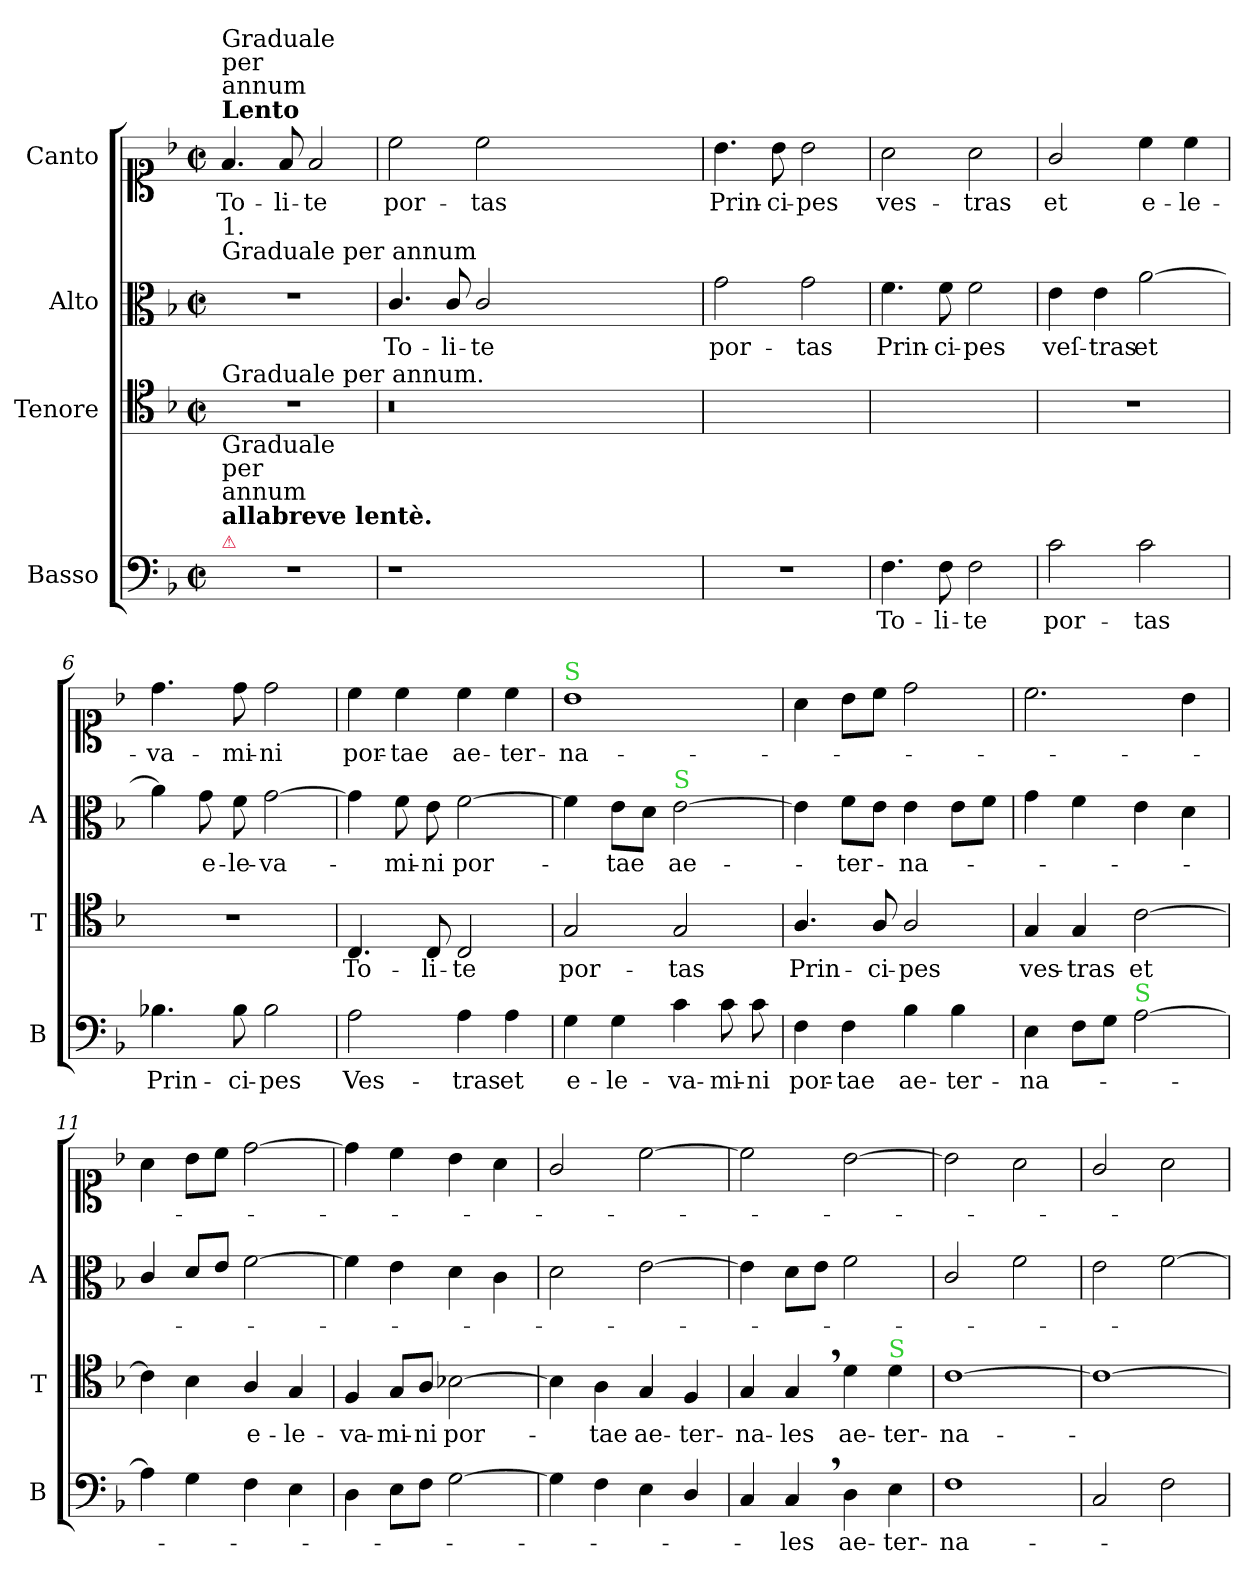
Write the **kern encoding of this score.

**kern	**text	**kern	**text	**kern	**text	**kern	**text
*part4	*part4	*part3	*part3	*part2	*part2	*part1	*part1
*staff4	*staff4	*staff3	*staff3	*staff2	*staff2	*staff1	*staff1
*I"Basso	*	*I"Tenore	*	*I"Alto	*	*I"Canto	*
*I'B	*	*I'T	*	*I'A	*	*	*
*clefF4	*	*clefC4	*	*clefC3	*	*clefC1	*
*k[b-]	*	*k[b-]	*	*k[b-]	*	*k[b-]	*
*M2/2	*	*M2/2	*	*M2/2	*	*M2/2	*
*met(c|)	*	*met(c|)	*	*met(c|)	*	*met(c|)	*
=1	=1	=1	=1	=1	=1	=1	=1
!	!	!	!	!	!	!LO:TX:a:B:t=Lento	!
!	!	!	!	!	!	!LO:TX:a:t=Graduale\nper\nannum	!
!	!	!	!	!LO:TX:a:t=Graduale per annum	!	!	!
!	!	!	!	!LO:TX:a:t=1.	!	!	!
!	!	!LO:TX:a:t=Graduale per annum.	!	!	!	!	!
!LO:TX:a:color=crimson:t=⚠	!	!	!	!	!	!	!
!LO:TX:a:B:t=allabreve lentè.	!	!	!	!	!	!	!
!LO:TX:a:t=Graduale\nper\nannum	!	!	!	!	!	!	!
1r	.	1r	.	1r	.	4.f/	To-
.	.	.	.	.	.	8f/	-li-
.	.	.	.	.	.	2f/	-te
=2	=2	=2	=2	=2	=2	=2	=2
1r	.	0.r	.	4.c/	To-	2cc\	por-
.	.	.	.	8c/	-li-	.	.
.	.	.	.	2c/	-te	2cc\	-tas
0ryy	.	.	.	0ryy	.	0ryy	.
=3	=3	=3	=3	=3	=3	=3	=3
1r	.	1ryy	.	2g\	por-	4.b-\	Prin-
.	.	.	.	.	.	8b-\	-ci-
.	.	.	.	2g\	-tas	2b-\	-pes
=4	=4	=4	=4	=4	=4	=4	=4
4.F\	To-	1ryy	.	4.f\	Prin-	2a\	ves-
8F\	-li-	.	.	8f\	-ci-	.	.
2F\	-te	.	.	2f\	-pes	2a\	-tras
=5	=5	=5	=5	=5	=5	=5	=5
2c\	por-	1r	.	4e\	veſ-	2g/	et
.	.	.	.	4e\	-tras	.	.
2c\	-tas	.	.	[2a\	et	4cc\	e-
.	.	.	.	.	.	4cc\	-le-
=6	=6	=6	=6	=6	=6	=6	=6
4.B-X\	Prin-	1r	.	4a\]	.	4.dd\	-va-
.	.	.	.	8g\	e-	.	.
8B-\	-ci-	.	.	8f\	-le-	8dd\	-mi-
2B-\	-pes	.	.	[2g\	-va-	2dd\	-ni
=7	=7	=7	=7	=7	=7	=7	=7
2A\	Ves-	4.C/	To-	4g\]	.	4cc\	por-
.	.	.	.	8f\	-mi-	4cc\	-tae
.	.	8C/	-li-	8e\	-ni	.	.
4A\	-tras	2C/	-te	[2f\	por-	4cc\	ae-
4A\	et	.	.	.	.	4cc\	-ter-
=8	=8	=8	=8	=8	=8	=8	=8
!	!	!	!	!	!	!LO:TX:a:color=limegreen:t=S	!
4G\	e-	2G/	por-	4f\]	.	1b-\	-na-
4G\	-le-	.	.	8e\L	-tae	.	.
.	.	.	.	8d\J	.	.	.
!	!	!	!	!LO:TX:a:color=limegreen:t=S	!	!	!
4c\	-va-	2G/	-tas	[2e\	ae-	.	.
8c\	-mi-	.	.	.	.	.	.
8c\	-ni	.	.	.	.	.	.
=9	=9	=9	=9	=9	=9	=9	=9
4F\	por-	4.A/	Prin-	4e\]	.	4a\	.
4F\	-tae	.	.	8f\L	-ter-	8b-\L	.
.	.	8A/	-ci-	8e\J	.	8cc\J	.
4B-\	ae-	2A/	-pes	4e\	-na-	2dd\	.
4B-\	-ter-	.	.	8e\L	.	.	.
.	.	.	.	8f\J	.	.	.
=10	=10	=10	=10	=10	=10	=10	=10
4E\	-na-	4G/	ves-	4g\	.	2.cc\	.
8F\L	.	4G/	-tras	4f\	.	.	.
8G\J	.	.	.	.	.	.	.
!LO:TX:a:color=limegreen:t=S	!	!	!	!	!	!	!
[2A\	.	[2c\	et	4e\	.	.	.
.	.	.	.	4d\	.	4b-\	.
=11	=11	=11	=11	=11	=11	=11	=11
4A\]	.	4c\]	.	4c/	.	4a\	.
4G\	.	4B-\	.	8d/L	.	8b-\L	.
.	.	.	.	8e/J	.	8cc\J	.
4F\	.	4A/	e-	[2f\	.	[2dd\	.
4E\	.	4G/	-le-	.	.	.	.
=12	=12	=12	=12	=12	=12	=12	=12
4D\	.	4F/	-va-	4f\]	.	4dd!\]	.
8E\L	.	8G/L	-mi-	4e\	.	4cc\	.
8F\J	.	8A/J	-ni	.	.	.	.
[2G\	.	[2B-X\	por-	4d\	.	4b-\	.
.	.	.	.	4c\	.	4a\	.
=13	=13	=13	=13	=13	=13	=13	=13
4G\]	.	4B-\]	.	2d\	.	2g/	.
4F\	.	4A\	-tae	.	.	.	.
4E\	.	4G/	ae-	[2e\	.	[2cc\	.
4D/	.	4F/	-ter-	.	.	.	.
=14	=14	=14	=14	=14	=14	=14	=14
4C/	.	4G/	-na-	4e\]	.	2cc\]	.
4C,/	-les	4G,/	-les	8d\L	.	.	.
.	.	.	.	8e\J	.	.	.
4D\	ae-	4d\	ae-	2f\	.	[2b-\	.
!	!	!LO:TX:a:color=limegreen:t=S	!	!	!	!	!
4E\	-ter-	4d\	-ter-	.	.	.	.
=15	=15	=15	=15	=15	=15	=15	=15
1F\	-na-	[<1c\	-na-	2c/	.	2b-\]	.
.	.	.	.	2f\	.	2a\	.
=16	=16	=16	=16	=16	=16	=16	=16
2C/	.	1c\_	.	2e\	.	2g/	.
2F\	.	.	.	[2f\	.	2a\	.
=	=	=	=	=	=	=	=
*-	*-	*-	*-	*-	*-	*-	*-
